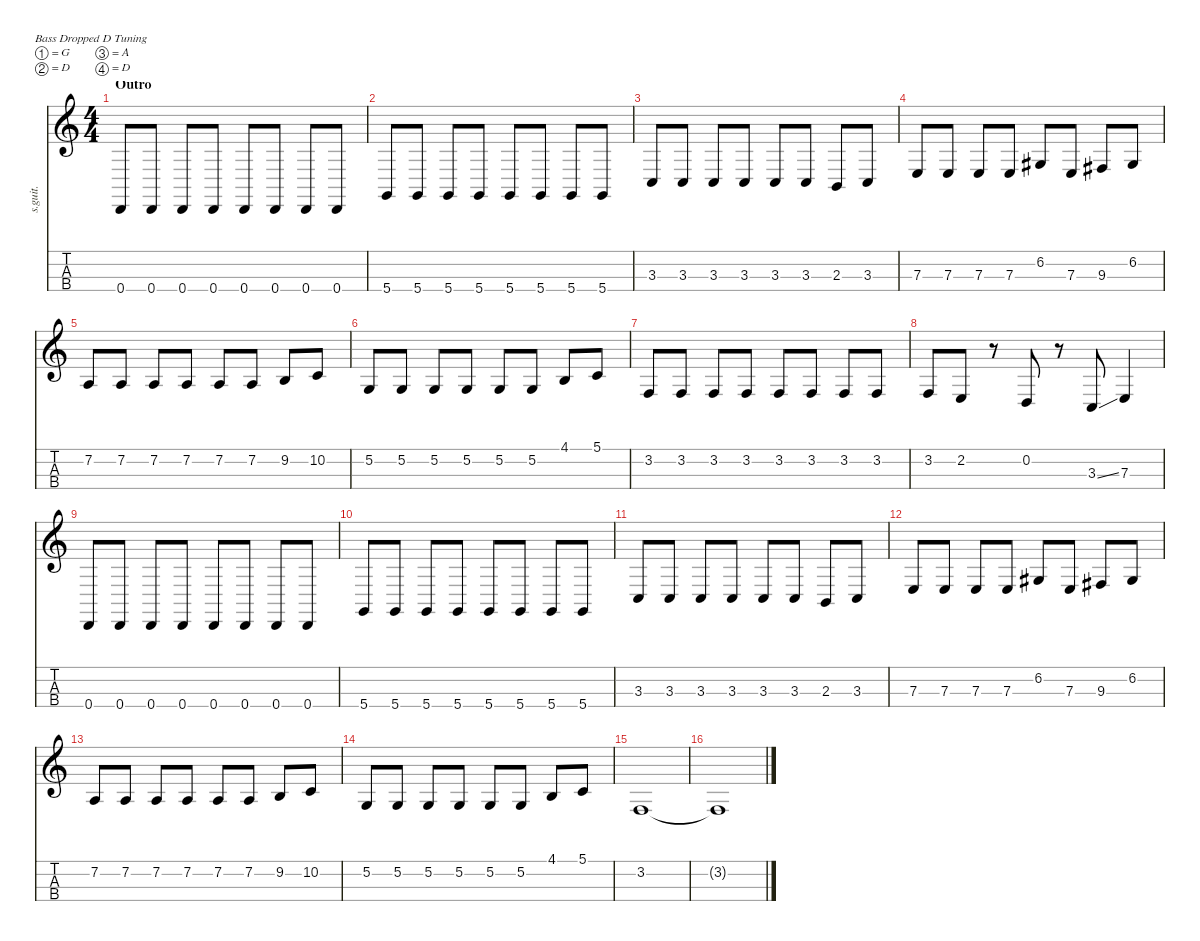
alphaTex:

\defaultSystemsLayout 4
\hideDynamics
\bracketExtendMode nobrackets
\track ("Johnny Christ" "s.guit.") {instrument electricbasspick}
\staff {score tabs}
\tuning (G2 D2 A1 D1)
\ts (4 4)
\section ("" "Outro")
\tempo (125 hide)
\clef g2
\ks c
0.4.8{lyrics (0 "") lyrics (1 "") lyrics (2 "") lyrics (3 "") lyrics (4 "") dy f} 0.4.8{lyrics (0 "") lyrics (1 "") lyrics (2 "") lyrics (3 "") lyrics (4 "")} 0.4.8{lyrics (0 "") lyrics (1 "") lyrics (2 "") lyrics (3 "") lyrics (4 "")} 0.4.8{lyrics (0 "") lyrics (1 "") lyrics (2 "") lyrics (3 "") lyrics (4 "")} 0.4.8{lyrics (0 "") lyrics (1 "") lyrics (2 "") lyrics (3 "") lyrics (4 "")} 0.4.8{lyrics (0 "") lyrics (1 "") lyrics (2 "") lyrics (3 "") lyrics (4 "")} 0.4.8{lyrics (0 "") lyrics (1 "") lyrics (2 "") lyrics (3 "") lyrics (4 "")} 0.4.8{lyrics (0 "") lyrics (1 "") lyrics (2 "") lyrics (3 "") lyrics (4 "")} |
5.4.8{lyrics (0 "") lyrics (1 "") lyrics (2 "") lyrics (3 "") lyrics (4 "")} 5.4.8{lyrics (0 "") lyrics (1 "") lyrics (2 "") lyrics (3 "") lyrics (4 "")} 5.4.8{lyrics (0 "") lyrics (1 "") lyrics (2 "") lyrics (3 "") lyrics (4 "")} 5.4.8{lyrics (0 "") lyrics (1 "") lyrics (2 "") lyrics (3 "") lyrics (4 "")} 5.4.8{lyrics (0 "") lyrics (1 "") lyrics (2 "") lyrics (3 "") lyrics (4 "")} 5.4.8{lyrics (0 "") lyrics (1 "") lyrics (2 "") lyrics (3 "") lyrics (4 "")} 5.4.8{lyrics (0 "") lyrics (1 "") lyrics (2 "") lyrics (3 "") lyrics (4 "")} 5.4.8{lyrics (0 "") lyrics (1 "") lyrics (2 "") lyrics (3 "") lyrics (4 "")} |
3.3.8{lyrics (0 "") lyrics (1 "") lyrics (2 "") lyrics (3 "") lyrics (4 "")} 3.3.8{lyrics (0 "") lyrics (1 "") lyrics (2 "") lyrics (3 "") lyrics (4 "")} 3.3.8{lyrics (0 "") lyrics (1 "") lyrics (2 "") lyrics (3 "") lyrics (4 "")} 3.3.8{lyrics (0 "") lyrics (1 "") lyrics (2 "") lyrics (3 "") lyrics (4 "")} 3.3.8{lyrics (0 "") lyrics (1 "") lyrics (2 "") lyrics (3 "") lyrics (4 "")} 3.3.8{lyrics (0 "") lyrics (1 "") lyrics (2 "") lyrics (3 "") lyrics (4 "")} 2.3.8{lyrics (0 "") lyrics (1 "") lyrics (2 "") lyrics (3 "") lyrics (4 "")} 3.3.8{lyrics (0 "") lyrics (1 "") lyrics (2 "") lyrics (3 "") lyrics (4 "")} |
7.3.8{lyrics (0 "") lyrics (1 "") lyrics (2 "") lyrics (3 "") lyrics (4 "")} 7.3.8{lyrics (0 "") lyrics (1 "") lyrics (2 "") lyrics (3 "") lyrics (4 "")} 7.3.8{lyrics (0 "") lyrics (1 "") lyrics (2 "") lyrics (3 "") lyrics (4 "")} 7.3.8{lyrics (0 "") lyrics (1 "") lyrics (2 "") lyrics (3 "") lyrics (4 "")} 6.2{acc #}.8{lyrics (0 "") lyrics (1 "") lyrics (2 "") lyrics (3 "") lyrics (4 "")} 7.3.8{lyrics (0 "") lyrics (1 "") lyrics (2 "") lyrics (3 "") lyrics (4 "")} 9.3{acc #}.8{lyrics (0 "") lyrics (1 "") lyrics (2 "") lyrics (3 "") lyrics (4 "")} 6.2{acc #}.8{lyrics (0 "") lyrics (1 "") lyrics (2 "") lyrics (3 "") lyrics (4 "")} |
7.2.8{lyrics (0 "") lyrics (1 "") lyrics (2 "") lyrics (3 "") lyrics (4 "")} 7.2.8{lyrics (0 "") lyrics (1 "") lyrics (2 "") lyrics (3 "") lyrics (4 "")} 7.2.8{lyrics (0 "") lyrics (1 "") lyrics (2 "") lyrics (3 "") lyrics (4 "")} 7.2.8{lyrics (0 "") lyrics (1 "") lyrics (2 "") lyrics (3 "") lyrics (4 "")} 7.2.8{lyrics (0 "") lyrics (1 "") lyrics (2 "") lyrics (3 "") lyrics (4 "")} 7.2.8{lyrics (0 "") lyrics (1 "") lyrics (2 "") lyrics (3 "") lyrics (4 "")} 9.2.8{lyrics (0 "") lyrics (1 "") lyrics (2 "") lyrics (3 "") lyrics (4 "")} 10.2.8{lyrics (0 "") lyrics (1 "") lyrics (2 "") lyrics (3 "") lyrics (4 "")} |
5.2.8{lyrics (0 "") lyrics (1 "") lyrics (2 "") lyrics (3 "") lyrics (4 "")} 5.2.8{lyrics (0 "") lyrics (1 "") lyrics (2 "") lyrics (3 "") lyrics (4 "")} 5.2.8{lyrics (0 "") lyrics (1 "") lyrics (2 "") lyrics (3 "") lyrics (4 "")} 5.2.8{lyrics (0 "") lyrics (1 "") lyrics (2 "") lyrics (3 "") lyrics (4 "")} 5.2.8{lyrics (0 "") lyrics (1 "") lyrics (2 "") lyrics (3 "") lyrics (4 "")} 5.2.8{lyrics (0 "") lyrics (1 "") lyrics (2 "") lyrics (3 "") lyrics (4 "")} 4.1.8{lyrics (0 "") lyrics (1 "") lyrics (2 "") lyrics (3 "") lyrics (4 "")} 5.1.8{lyrics (0 "") lyrics (1 "") lyrics (2 "") lyrics (3 "") lyrics (4 "")} |
3.2.8{lyrics (0 "") lyrics (1 "") lyrics (2 "") lyrics (3 "") lyrics (4 "")} 3.2.8{lyrics (0 "") lyrics (1 "") lyrics (2 "") lyrics (3 "") lyrics (4 "")} 3.2.8{lyrics (0 "") lyrics (1 "") lyrics (2 "") lyrics (3 "") lyrics (4 "")} 3.2.8{lyrics (0 "") lyrics (1 "") lyrics (2 "") lyrics (3 "") lyrics (4 "")} 3.2.8{lyrics (0 "") lyrics (1 "") lyrics (2 "") lyrics (3 "") lyrics (4 "")} 3.2.8{lyrics (0 "") lyrics (1 "") lyrics (2 "") lyrics (3 "") lyrics (4 "")} 3.2.8{lyrics (0 "") lyrics (1 "") lyrics (2 "") lyrics (3 "") lyrics (4 "")} 3.2.8{lyrics (0 "") lyrics (1 "") lyrics (2 "") lyrics (3 "") lyrics (4 "")} |
3.2.8{lyrics (0 "") lyrics (1 "") lyrics (2 "") lyrics (3 "") lyrics (4 "")} 2.2.8{lyrics (0 "") lyrics (1 "") lyrics (2 "") lyrics (3 "") lyrics (4 "")} r.8 0.2.8{lyrics (0 "") lyrics (1 "") lyrics (2 "") lyrics (3 "") lyrics (4 "")} r.8 3.3{ss}.8{lyrics (0 "") lyrics (1 "") lyrics (2 "") lyrics (3 "") lyrics (4 "")} 7.3.4{lyrics (0 "") lyrics (1 "") lyrics (2 "") lyrics (3 "") lyrics (4 "")} |
0.4.8{lyrics (0 "") lyrics (1 "") lyrics (2 "") lyrics (3 "") lyrics (4 "")} 0.4.8{lyrics (0 "") lyrics (1 "") lyrics (2 "") lyrics (3 "") lyrics (4 "")} 0.4.8{lyrics (0 "") lyrics (1 "") lyrics (2 "") lyrics (3 "") lyrics (4 "")} 0.4.8{lyrics (0 "") lyrics (1 "") lyrics (2 "") lyrics (3 "") lyrics (4 "")} 0.4.8{lyrics (0 "") lyrics (1 "") lyrics (2 "") lyrics (3 "") lyrics (4 "")} 0.4.8{lyrics (0 "") lyrics (1 "") lyrics (2 "") lyrics (3 "") lyrics (4 "")} 0.4.8{lyrics (0 "") lyrics (1 "") lyrics (2 "") lyrics (3 "") lyrics (4 "")} 0.4.8{lyrics (0 "") lyrics (1 "") lyrics (2 "") lyrics (3 "") lyrics (4 "")} |
5.4.8{lyrics (0 "") lyrics (1 "") lyrics (2 "") lyrics (3 "") lyrics (4 "")} 5.4.8{lyrics (0 "") lyrics (1 "") lyrics (2 "") lyrics (3 "") lyrics (4 "")} 5.4.8{lyrics (0 "") lyrics (1 "") lyrics (2 "") lyrics (3 "") lyrics (4 "")} 5.4.8{lyrics (0 "") lyrics (1 "") lyrics (2 "") lyrics (3 "") lyrics (4 "")} 5.4.8{lyrics (0 "") lyrics (1 "") lyrics (2 "") lyrics (3 "") lyrics (4 "")} 5.4.8{lyrics (0 "") lyrics (1 "") lyrics (2 "") lyrics (3 "") lyrics (4 "")} 5.4.8{lyrics (0 "") lyrics (1 "") lyrics (2 "") lyrics (3 "") lyrics (4 "")} 5.4.8{lyrics (0 "") lyrics (1 "") lyrics (2 "") lyrics (3 "") lyrics (4 "")} |
3.3.8{lyrics (0 "") lyrics (1 "") lyrics (2 "") lyrics (3 "") lyrics (4 "")} 3.3.8{lyrics (0 "") lyrics (1 "") lyrics (2 "") lyrics (3 "") lyrics (4 "")} 3.3.8{lyrics (0 "") lyrics (1 "") lyrics (2 "") lyrics (3 "") lyrics (4 "")} 3.3.8{lyrics (0 "") lyrics (1 "") lyrics (2 "") lyrics (3 "") lyrics (4 "")} 3.3.8{lyrics (0 "") lyrics (1 "") lyrics (2 "") lyrics (3 "") lyrics (4 "")} 3.3.8{lyrics (0 "") lyrics (1 "") lyrics (2 "") lyrics (3 "") lyrics (4 "")} 2.3.8{lyrics (0 "") lyrics (1 "") lyrics (2 "") lyrics (3 "") lyrics (4 "")} 3.3.8{lyrics (0 "") lyrics (1 "") lyrics (2 "") lyrics (3 "") lyrics (4 "")} |
7.3.8{lyrics (0 "") lyrics (1 "") lyrics (2 "") lyrics (3 "") lyrics (4 "")} 7.3.8{lyrics (0 "") lyrics (1 "") lyrics (2 "") lyrics (3 "") lyrics (4 "")} 7.3.8{lyrics (0 "") lyrics (1 "") lyrics (2 "") lyrics (3 "") lyrics (4 "")} 7.3.8{lyrics (0 "") lyrics (1 "") lyrics (2 "") lyrics (3 "") lyrics (4 "")} 6.2{acc #}.8{lyrics (0 "") lyrics (1 "") lyrics (2 "") lyrics (3 "") lyrics (4 "")} 7.3.8{lyrics (0 "") lyrics (1 "") lyrics (2 "") lyrics (3 "") lyrics (4 "")} 9.3{acc #}.8{lyrics (0 "") lyrics (1 "") lyrics (2 "") lyrics (3 "") lyrics (4 "")} 6.2{acc #}.8{lyrics (0 "") lyrics (1 "") lyrics (2 "") lyrics (3 "") lyrics (4 "")} |
7.2.8{lyrics (0 "") lyrics (1 "") lyrics (2 "") lyrics (3 "") lyrics (4 "")} 7.2.8{lyrics (0 "") lyrics (1 "") lyrics (2 "") lyrics (3 "") lyrics (4 "")} 7.2.8{lyrics (0 "") lyrics (1 "") lyrics (2 "") lyrics (3 "") lyrics (4 "")} 7.2.8{lyrics (0 "") lyrics (1 "") lyrics (2 "") lyrics (3 "") lyrics (4 "")} 7.2.8{lyrics (0 "") lyrics (1 "") lyrics (2 "") lyrics (3 "") lyrics (4 "")} 7.2.8{lyrics (0 "") lyrics (1 "") lyrics (2 "") lyrics (3 "") lyrics (4 "")} 9.2.8{lyrics (0 "") lyrics (1 "") lyrics (2 "") lyrics (3 "") lyrics (4 "")} 10.2.8{lyrics (0 "") lyrics (1 "") lyrics (2 "") lyrics (3 "") lyrics (4 "")} |
5.2.8{lyrics (0 "") lyrics (1 "") lyrics (2 "") lyrics (3 "") lyrics (4 "")} 5.2.8{lyrics (0 "") lyrics (1 "") lyrics (2 "") lyrics (3 "") lyrics (4 "")} 5.2.8{lyrics (0 "") lyrics (1 "") lyrics (2 "") lyrics (3 "") lyrics (4 "")} 5.2.8{lyrics (0 "") lyrics (1 "") lyrics (2 "") lyrics (3 "") lyrics (4 "")} 5.2.8{lyrics (0 "") lyrics (1 "") lyrics (2 "") lyrics (3 "") lyrics (4 "")} 5.2.8{lyrics (0 "") lyrics (1 "") lyrics (2 "") lyrics (3 "") lyrics (4 "")} 4.1.8{lyrics (0 "") lyrics (1 "") lyrics (2 "") lyrics (3 "") lyrics (4 "")} 5.1.8{lyrics (0 "") lyrics (1 "") lyrics (2 "") lyrics (3 "") lyrics (4 "")} |
3.2.1{lyrics (0 "") lyrics (1 "") lyrics (2 "") lyrics (3 "") lyrics (4 "")} |
3.2{t}.1{lyrics (0 "") lyrics (1 "") lyrics (2 "") lyrics (3 "") lyrics (4 "")}
